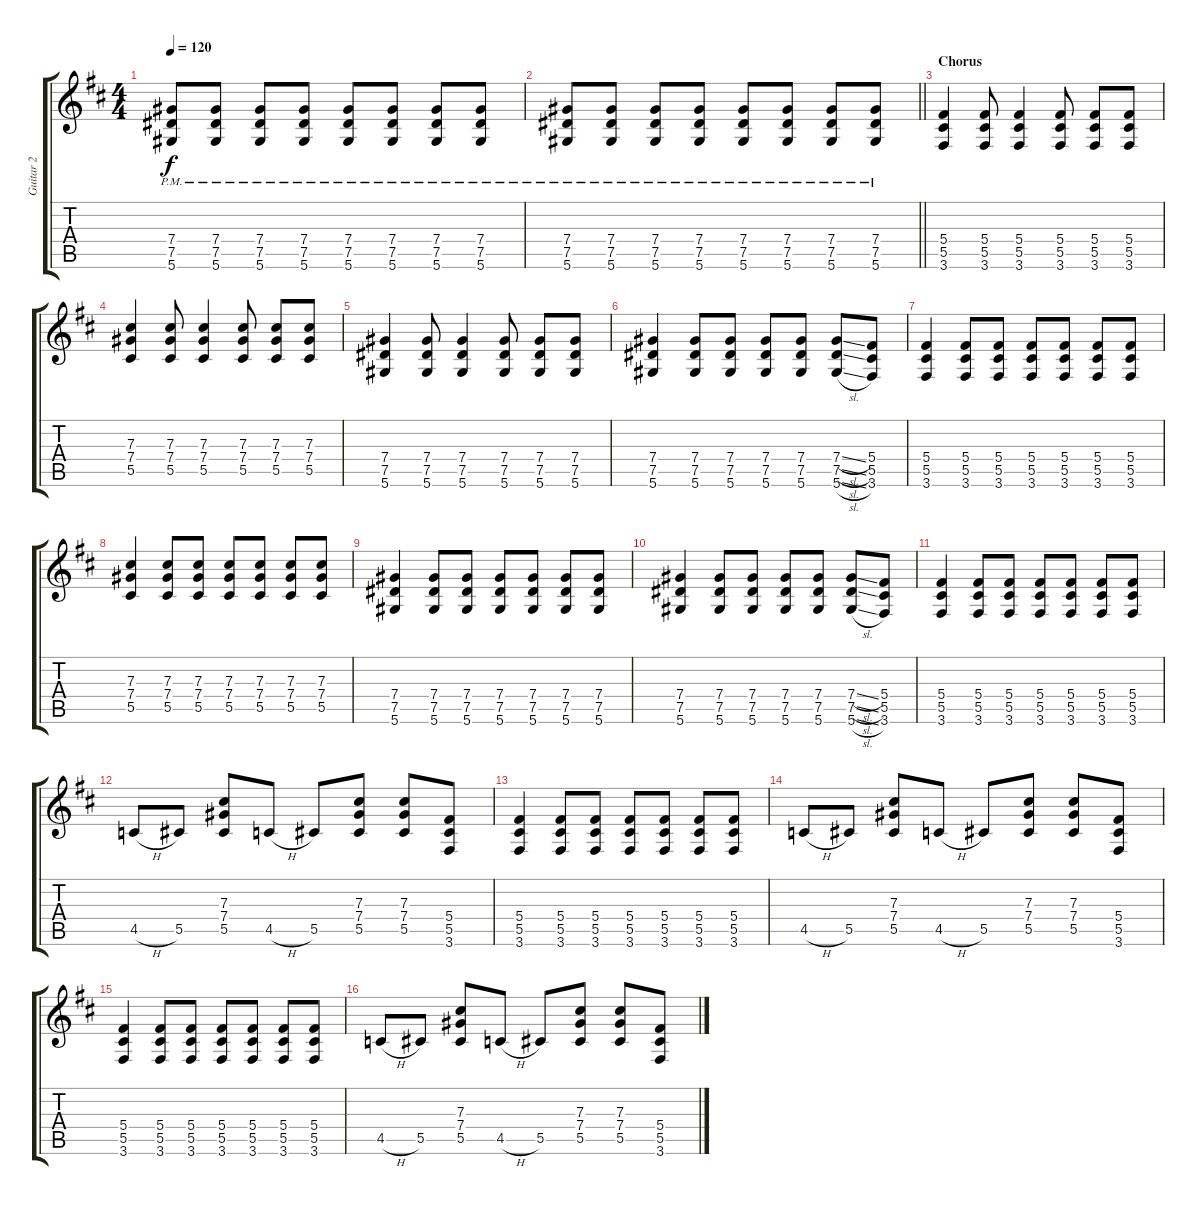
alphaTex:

\track ("Guitar 2" "Guitar 2") {instrument overdrivenguitar}
\staff {score tabs}
\tuning (Eb4 Bb3 Gb3 Db3 Ab2 Eb2) {hide}
\ts (4 4)
\tempo 120
\clef g2
\ks d
(7.4{pm} 7.5{pm} 5.6{pm}).8{dy f} (7.4{pm} 7.5{pm} 5.6{pm}).8 (7.4{pm} 7.5{pm} 5.6{pm}).8 (7.4{pm} 7.5{pm} 5.6{pm}).8 (7.4{pm} 7.5{pm} 5.6{pm}).8 (7.4{pm} 7.5{pm} 5.6{pm}).8 (7.4{pm} 7.5{pm} 5.6{pm}).8 (7.4{pm} 7.5{pm} 5.6{pm}).8 |
\barLineRight lightlight
(7.4{pm} 7.5{pm} 5.6{pm}).8 (7.4{pm} 7.5{pm} 5.6{pm}).8 (7.4{pm} 7.5{pm} 5.6{pm}).8 (7.4{pm} 7.5{pm} 5.6{pm}).8 (7.4{pm} 7.5{pm} 5.6{pm}).8 (7.4{pm} 7.5{pm} 5.6{pm}).8 (7.4{pm} 7.5{pm} 5.6{pm}).8 (7.4{pm} 7.5{pm} 5.6{pm}).8 |
\section ("" "Chorus")
(5.4 5.5 3.6).4 (5.4 5.5 3.6).8 (5.4 5.5 3.6).4 (5.4 5.5 3.6).8 (5.4 5.5 3.6).8 (5.4 5.5 3.6).8 |
(7.3 7.4 5.5).4 (7.3 7.4 5.5).8 (7.3 7.4 5.5).4 (7.3 7.4 5.5).8 (7.3 7.4 5.5).8 (7.3 7.4 5.5).8 |
(7.4 7.5 5.6).4 (7.4 7.5 5.6).8 (7.4 7.5 5.6).4 (7.4 7.5 5.6).8 (7.4 7.5 5.6).8 (7.4 7.5 5.6).8 |
(7.4 7.5 5.6).4 (7.4 7.5 5.6).8 (7.4 7.5 5.6).8 (7.4 7.5 5.6).8 (7.4 7.5 5.6).8 (7.4{sl} 7.5{sl} 5.6{sl}).8 (5.4 5.5 3.6).8 |
(5.4 5.5 3.6).4 (5.4 5.5 3.6).8 (5.4 5.5 3.6).8 (5.4 5.5 3.6).8 (5.4 5.5 3.6).8 (5.4 5.5 3.6).8 (5.4 5.5 3.6).8 |
(7.3 7.4 5.5).4 (7.3 7.4 5.5).8 (7.3 7.4 5.5).8 (7.3 7.4 5.5).8 (7.3 7.4 5.5).8 (7.3 7.4 5.5).8 (7.3 7.4 5.5).8 |
(7.4 7.5 5.6).4 (7.4 7.5 5.6).8 (7.4 7.5 5.6).8 (7.4 7.5 5.6).8 (7.4 7.5 5.6).8 (7.4 7.5 5.6).8 (7.4 7.5 5.6).8 |
(7.4 7.5 5.6).4 (7.4 7.5 5.6).8 (7.4 7.5 5.6).8 (7.4 7.5 5.6).8 (7.4 7.5 5.6).8 (7.4{sl} 7.5{sl} 5.6{sl}).8 (5.4 5.5 3.6).8 |
(5.4 5.5 3.6).4 (5.4 5.5 3.6).8 (5.4 5.5 3.6).8 (5.4 5.5 3.6).8 (5.4 5.5 3.6).8 (5.4 5.5 3.6).8 (5.4 5.5 3.6).8 |
4.5{h}.8 5.5.8 (7.3 7.4 5.5).8 4.5{h}.8 5.5.8 (7.3 7.4 5.5).8 (7.3 7.4 5.5).8 (5.4 5.5 3.6).8 |
(5.4 5.5 3.6).4 (5.4 5.5 3.6).8 (5.4 5.5 3.6).8 (5.4 5.5 3.6).8 (5.4 5.5 3.6).8 (5.4 5.5 3.6).8 (5.4 5.5 3.6).8 |
4.5{h}.8 5.5.8 (7.3 7.4 5.5).8 4.5{h}.8 5.5.8 (7.3 7.4 5.5).8 (7.3 7.4 5.5).8 (5.4 5.5 3.6).8 |
(5.4 5.5 3.6).4 (5.4 5.5 3.6).8 (5.4 5.5 3.6).8 (5.4 5.5 3.6).8 (5.4 5.5 3.6).8 (5.4 5.5 3.6).8 (5.4 5.5 3.6).8 |
4.5{h}.8 5.5.8 (7.3 7.4 5.5).8 4.5{h}.8 5.5.8 (7.3 7.4 5.5).8 (7.3 7.4 5.5).8 (5.4 5.5 3.6).8
